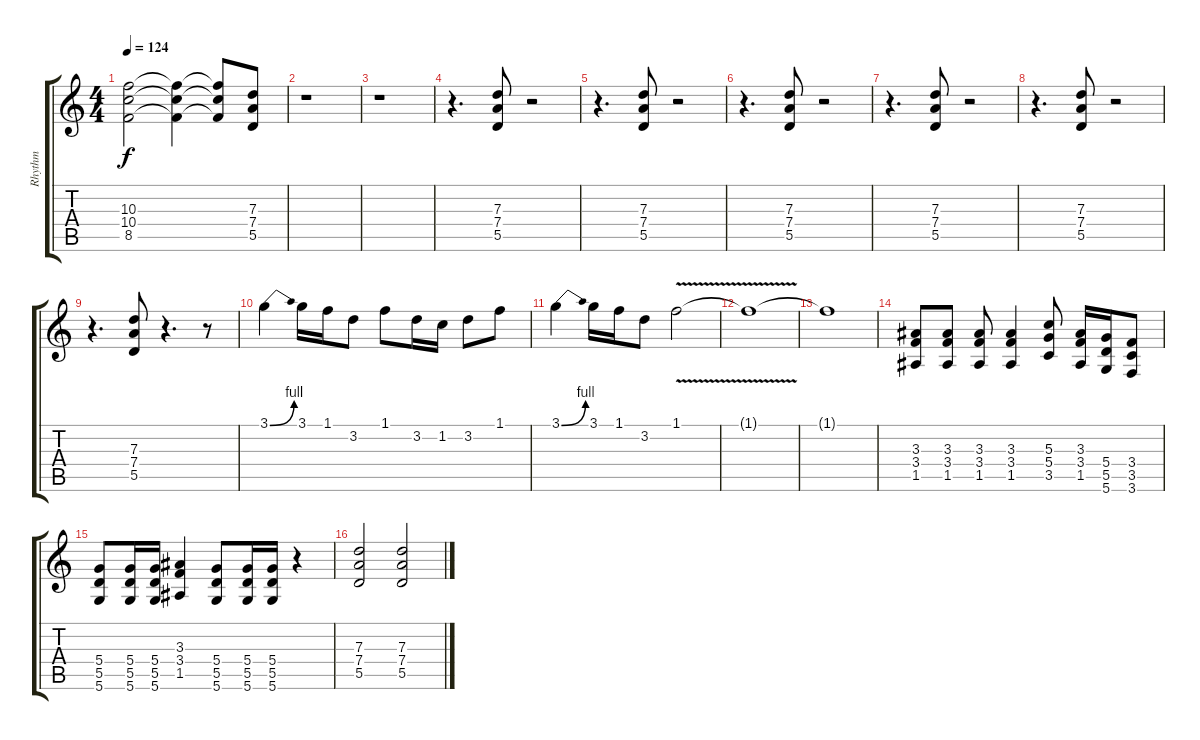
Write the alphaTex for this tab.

\track ("Rhythm" "Rhythm") {instrument distortionguitar}
\staff {score tabs}
\tuning (E4 B3 G3 D3 A2 D2) {hide}
\ts (4 4)
\tempo 124
\clef g2
\ks c
(10.3 10.4 8.5).2{dy f} (10.3{t} 10.4{t} 8.5{t}).4 (10.3{t} 10.4{t} 8.5{t}).8 (7.3 7.4 5.5).8 |
r.1 |
r.1 |
r.4{d} (7.3 7.4 5.5).8 r.2 |
r.4{d} (7.3 7.4 5.5).8 r.2 |
r.4{d} (7.3 7.4 5.5).8 r.2 |
r.4{d} (7.3 7.4 5.5).8 r.2 |
r.4{d} (7.3 7.4 5.5).8 r.2 |
r.4{d} (7.3 7.4 5.5).8 r.4{d} r.8 |
3.1{be (bend 0 0 60 4)}.4 3.1.16 1.1.16 3.2.8 1.1.8 3.2.16 1.2.16 3.2.8 1.1.8 |
3.1{be (bend 0 0 60 4)}.4 3.1.16 1.1.16 3.2.8 1.1{v}.2 |
1.1{t}.1 |
1.1{t}.1 |
(3.3 3.4 1.5).8 (3.3 3.4 1.5).8 (3.3 3.4 1.5).8 (3.3 3.4 1.5).4 (5.3 5.4 3.5).8 (3.3 3.4 1.5).16 (5.4 5.5 5.6).16 (3.4 3.5 3.6).8 |
(5.4 5.5 5.6).8 (5.4 5.5 5.6).16 (5.4 5.5 5.6).16 (3.3 3.4 1.5).4 (5.4 5.5 5.6).8 (5.4 5.5 5.6).16 (5.4 5.5 5.6).16 r.4 |
(7.3 7.4 5.5).2 (7.3 7.4 5.5).2
